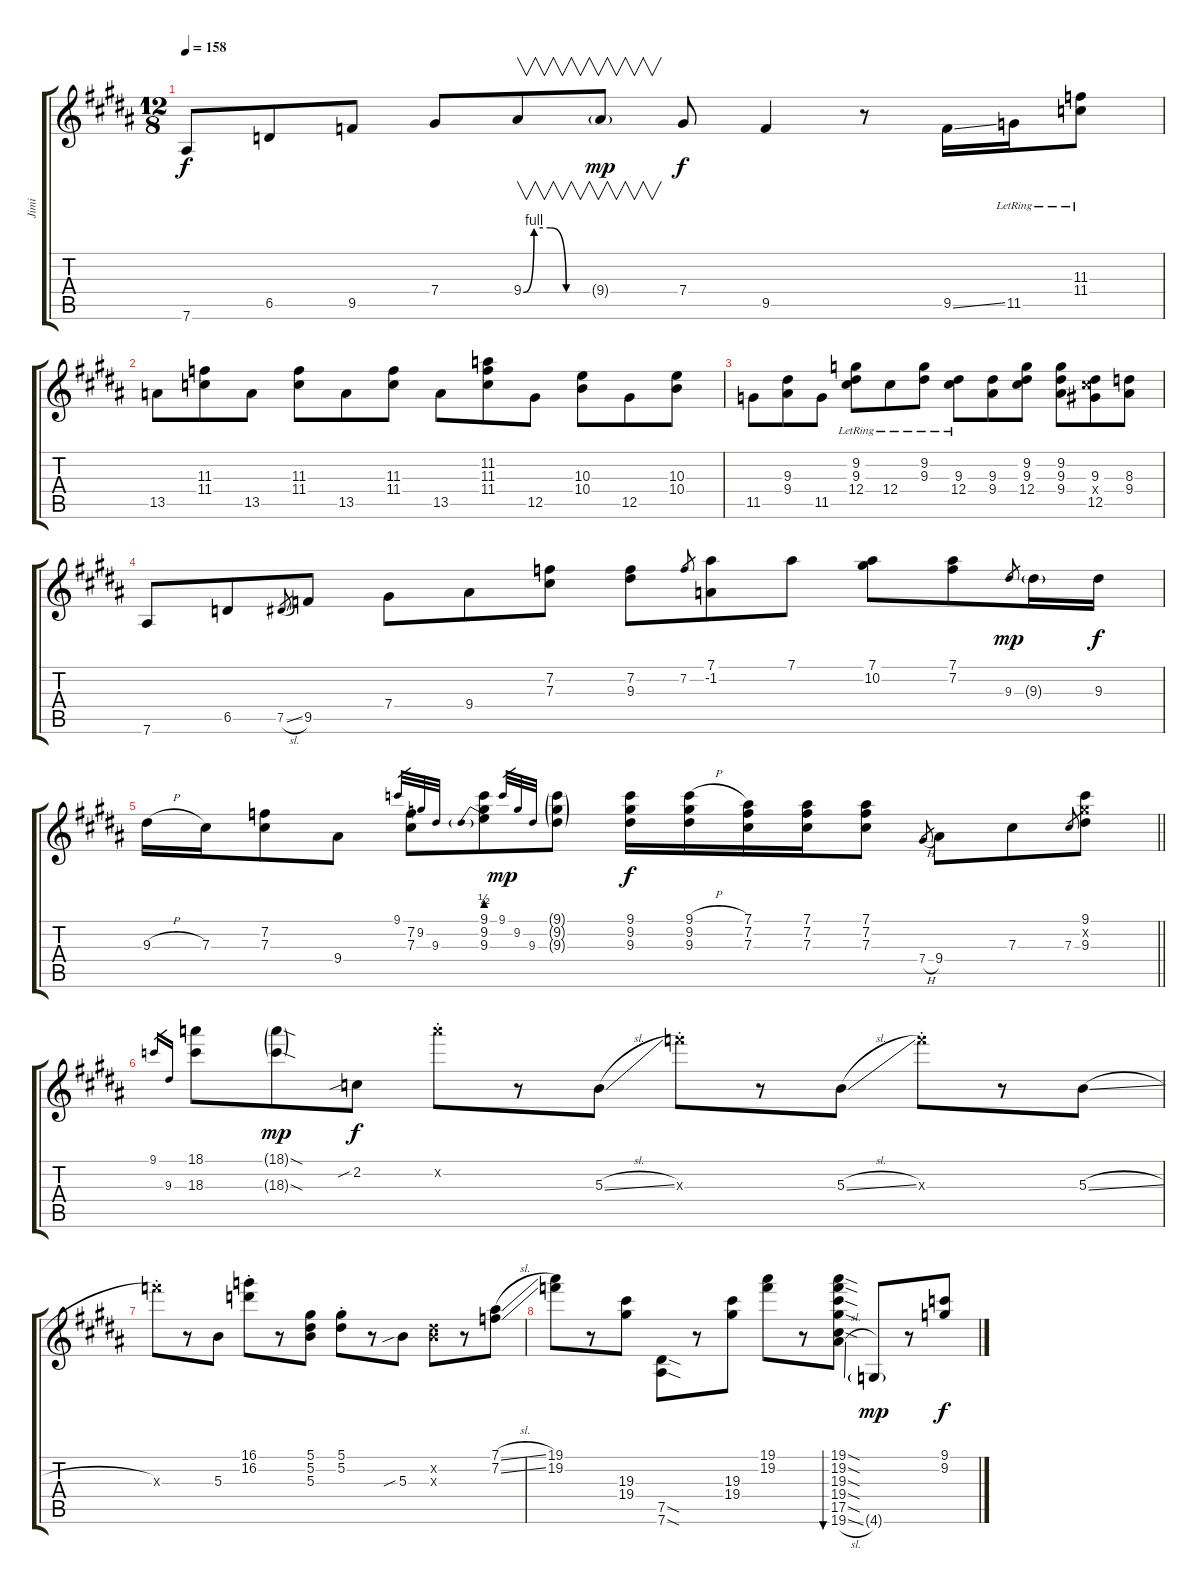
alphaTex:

\track ("Jimi" "Jimi") {instrument overdrivenguitar}
\staff {score tabs}
\tuning (Eb4 Bb3 Gb3 Db3 Ab2 Eb2) {hide}
\ts (12 8)
\tempo 158
\clef g2
\ks g#minor
7.6.8{dy f} 6.5.8 9.5.8 7.4.8 9.4{be (custom 0 0 10 4 25 4 40 0 60 0)}.8{v} 9.4{g}.8{v dy mp} 7.4.8{dy f} 9.5.4 r.8 9.5{ss}.16 11.5{lr}.16 (11.3{lr} 11.4{lr}).8 |
13.5.8 (11.3 11.4).8 13.5.8 (11.3 11.4).8 13.5.8 (11.3 11.4).8 13.5.8 (11.2 11.3 11.4).8 12.5.8 (10.3 10.4).8 12.5.8 (10.3 10.4).8 |
\ks b
11.5.8 (9.3 9.4).8 11.5.8 (9.2{lr} 9.3{lr} 12.4{lr}).8 12.4{lr}.8 (9.2{lr} 9.3{lr}).8 (9.3{lr} 12.4{lr}).8 (9.3 9.4).8 (9.2 9.3 12.4).8 (9.2 9.3 9.4).8 (9.3 12.4{x} 12.5).8 (8.3 9.4).8 |
\ks g#minor
7.6.8 6.5.8 7.5{sl}.8{gr} 9.5.8 7.4.8 9.4.8 (7.2 7.3).8 (7.2 9.3).8 7.2.8{gr} (7.1 -1.2).8 7.1.8 (7.1 10.2).8 (7.1 7.2).8 9.3.8{gr dy mp} 9.3{g}.16 9.3.16{dy f} |
\barLineRight lightlight
\ks b
9.3{h}.16 7.3.16 (7.2 7.3).8 9.4.8 (7.2 7.3).8 9.1.32{gr} 9.2.32{gr} 9.3.32{gr} (9.1 9.2 9.3{be (prebend 0 2 60 2)}).8 9.1.32{gr dy mp} 9.2.32{gr} 9.3.32{gr} (9.1{g} 9.2{g} 9.3{g}).8 (9.1 9.2 9.3).16{dy f} (9.1{h} 9.2 9.3).16 (7.1 7.2 7.3).16 (7.1 7.2 7.3).16 (7.1 7.2 7.3).8 7.4{h}.8{gr} 9.4.8 7.3.8 7.3.8{gr} (9.1 9.2{x} 9.3).8 |
9.1.16{gr} 9.3.16{gr} (18.1 18.3).8 (18.1{sod g} 18.3{sod g}).8{dy mp} 2.2{sib}.8{dy f} 23.2{st x}.8 r.8 5.3{sl}.8 23.3{st x}.8 r.8 5.3{sl}.8 23.3{st x}.8 r.8 5.3{sl}.8 |
\ks g#minor
23.3{st x}.8 r.8 5.3.8 (16.1{st} 16.2{st}).8 r.8 (5.1 5.2 5.3).8 (5.1{st} 5.2{st}).8 r.8 5.3{sib}.8 (5.2{x} 5.3{x}).8 r.8 (7.1{sl} 7.2{ss}).8 |
\ks b
(19.1 19.2).8 r.8 (19.3 19.4).8 (7.5{sod} 7.6{sod}).8 r.8 (19.3 19.4).8 (19.1 19.2).8 r.8 (19.1{sod} 19.2{sod} 19.3{sod} 19.4{sod} 17.5{sod} 19.6{sl}).8{bu 30} 4.6{g}.8{dy mp} r.8 (9.1 9.2).8{dy f}
